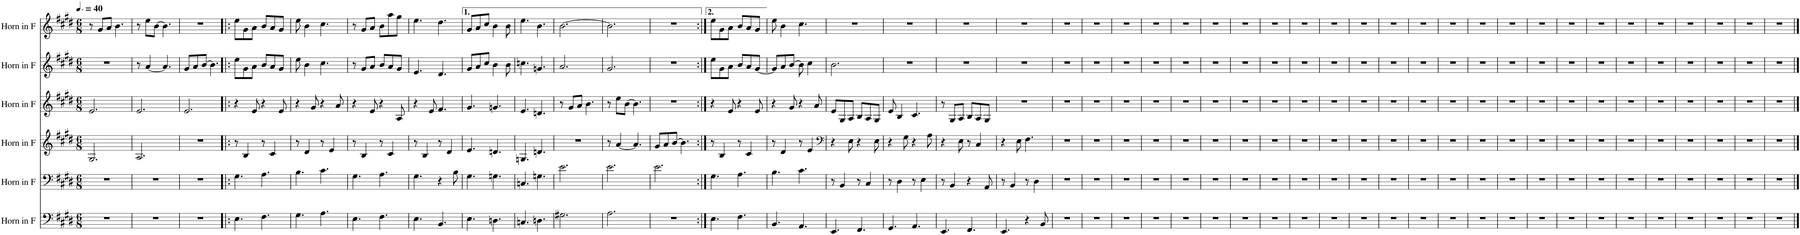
**kern	**kern	**kern	**kern	**kern	**kern
*part6	*part5	*part4	*part3	*part2	*part1
*staff6	*staff5	*staff4	*staff3	*staff2	*staff1
*I"Horn in F	*I"Horn in F	*I"Horn in F	*I"Horn in F	*I"Horn in F	*I"Horn in F
*clefF4	*clefF4	*clefG2	*clefG2	*clefG2	*clefG2
*Trd4c7	*Trd4c7	*Trd4c7	*Trd4c7	*Trd4c7	*Trd4c7
*k[f#c#g#d#]	*k[f#c#g#d#]	*k[f#c#g#d#]	*k[f#c#g#d#]	*k[f#c#g#d#]	*k[f#c#g#d#]
*M6/8	*M6/8	*M6/8	*M6/8	*M6/8	*M6/8
*MM60	*MM60	*MM60	*MM60	*MM60	*MM60
=1	=1	=1	=1	=1	=1
2.r	2.r	2.G#/	2.e/	2.r	8r
.	.	.	.	.	8g#/L
.	.	.	.	.	8a/J
.	.	.	.	.	4.b\
=2	=2	=2	=2	=2	=2
2.r	2.r	2.A/	2.e/	8r	8r
.	.	.	.	[4a/	8ee\L
.	.	.	.	.	[8b\J
.	.	.	.	4.a/]	4.b\]
=3	=3	=3	=3	=3	=3
2.r	2.r	2.r	2.e/	8g#/L	2.r
.	.	.	.	8a/	.
.	.	.	.	[8b/J	.
.	.	.	.	4.b\]	.
=4!|:	=4!|:	=4!|:	=4!|:	=4!|:	=4!|:
4.E\	4.G#\	8r	4r	8ee\L	8ee\L
.	.	4B/	.	8g#\	8g#\
.	.	.	8e/	8a\J	8a\J
4.F#\	4.A\	8r	4r	8b/L	8b/L
.	.	4c#/	.	8a/	8a/
.	.	.	8e/	8g#/J	8g#/J
=5	=5	=5	=5	=5	=5
4.G#\	4.B\	8r	4r	8ee\	8ee\
.	.	4d#/	.	4b\	4b\
.	.	.	8g#/	.	.
4.A\	4.c#\	8r	4r	4.cc#\	4.cc#\
.	.	4e/	.	.	.
.	.	.	8a/	.	.
=6	=6	=6	=6	=6	=6
4.E\	4.G#\	8r	4r	8r	8r
.	.	4B/	.	8g#/L	8g#/L
.	.	.	8e/	8a/J	8a/J
4.F#\	4.A\	8r	4r	8b/L	8b\L
.	.	4c#/	.	8a/	8aa\
.	.	.	8A/	8g#/J	8gg#\J
=7	=7	=7	=7	=7	=7
4.E\	4.G#\	8r	4r	4.e/	4.ee\
.	.	4B/	.	.	.
.	.	.	8e/	.	.
4.BB/	4r	8r	4.f#/	4.d#/	4.dd#\
.	.	4d#/	.	.	.
.	8B\	.	.	.	.
=8	=8	=8	=8	=8	=8
4.E\	4.G#\	4.e/	4.g#/	8g#/L	8g#/L
.	.	.	.	8a/	8a/
.	.	.	.	8cc#/J	8cc#/J
4.Dn\	4.Gn\	4.dn/	4.gn/	4b\	4b\
.	.	.	.	8b\	8b\
=9	=9	=9	=9	=9	=9
4.Cn/	4.Cn/	4.Gn/	4.e/	4.ccn\	4.ee\
4.Dn\	4.Gn\	4.dn/	4.dn/	4.gn/	4.b\
=10	=10	=10	=10	=10	=10
2.G#X\	2.e\	2.r	8r	2.a/	[2.b\
.	.	.	8g#/L	.	.
.	.	.	8a/J	.	.
.	.	.	4.b\	.	.
=11	=11	=11	=11	=11	=11
2.A\	2.e\	8r	8r	2.g#/	2.b\]
.	.	[4a/	8ee\L	.	.
.	.	.	[8b\J	.	.
.	.	4.a/]	4.b\]	.	.
=12	=12	=12	=12	=12	=12
2.r	2.e\	8g#/L	2.r	2.r	2.r
.	.	8a/	.	.	.
.	.	[8b/J	.	.	.
.	.	4.b\]	.	.	.
=13:|!	=13:|!	=13:|!	=13:|!	=13:|!	=13:|!
4.E\	4.G#\	8r	4r	8ee\L	8ee\L
.	.	4B/	.	8g#\	8g#\
.	.	.	8e/	8a\J	8a\J
4.F#\	4.A\	8r	4r	8b/L	8b/L
.	.	4c#/	.	8a/	8a/
.	.	.	8e/	[8g#/J	8g#/J
=14	=14	=14	=14	=14	=14
4.BB/	4.B\	8r	4r	8g#/L]	8ee\
.	.	4d#/	.	8a/	4b\
.	.	.	8g#/	[8b/J	.
4.AA/	4.c#\	8r	4r	8b\]	4.cc#\
.	.	4e/	.	4cc#\	.
.	.	.	8a/	.	.
=15	=15	=15	=15	=15	=15
*	*	*clefF4	*	*	*
4.EE/	8r	4r	8e/L	2.b\	2.r
.	4BB/	.	8G#/	.	.
.	.	8E\	8A/J	.	.
4.FF#/	8r	4r	8B/L	.	.
.	4C#/	.	8A/	.	.
.	.	8E\	8G#/J	.	.
=16	=16	=16	=16	=16	=16
4.GG#/	8r	4r	8e/	2.r	2.r
.	4D#\	.	4B/	.	.
.	.	8G#\	.	.	.
4.AA/	8r	4r	4.c#/	.	.
.	4E\	.	.	.	.
.	.	8A\	.	.	.
=17	=17	=17	=17	=17	=17
4.EE/	8r	4r	8r	2.r	2.r
.	4BB/	.	8G#/L	.	.
.	.	8E\	8A/J	.	.
4.FF#/	4r	8r	8B/L	.	.
.	.	4C#/	8A/	.	.
.	8AA/	.	8G#/J	.	.
=18	=18	=18	=18	=18	=18
4.EE/	8r	4r	2.r	2.r	2.r
.	4BB/	.	.	.	.
.	.	8E\	.	.	.
4r	8r	4.F#\	.	.	.
.	4D#\	.	.	.	.
8BB/	.	.	.	.	.
=19	=19	=19	=19	=19	=19
2.r	2.r	2.r	2.r	2.r	2.r
=20	=20	=20	=20	=20	=20
2.r	2.r	2.r	2.r	2.r	2.r
=21	=21	=21	=21	=21	=21
2.r	2.r	2.r	2.r	2.r	2.r
=22	=22	=22	=22	=22	=22
2.r	2.r	2.r	2.r	2.r	2.r
=23	=23	=23	=23	=23	=23
2.r	2.r	2.r	2.r	2.r	2.r
=24	=24	=24	=24	=24	=24
2.r	2.r	2.r	2.r	2.r	2.r
=25	=25	=25	=25	=25	=25
2.r	2.r	2.r	2.r	2.r	2.r
=26	=26	=26	=26	=26	=26
2.r	2.r	2.r	2.r	2.r	2.r
=27	=27	=27	=27	=27	=27
2.r	2.r	2.r	2.r	2.r	2.r
=28	=28	=28	=28	=28	=28
2.r	2.r	2.r	2.r	2.r	2.r
=29	=29	=29	=29	=29	=29
2.r	2.r	2.r	2.r	2.r	2.r
=30	=30	=30	=30	=30	=30
2.r	2.r	2.r	2.r	2.r	2.r
=31	=31	=31	=31	=31	=31
2.r	2.r	2.r	2.r	2.r	2.r
=32	=32	=32	=32	=32	=32
2.r	2.r	2.r	2.r	2.r	2.r
=33	=33	=33	=33	=33	=33
2.r	2.r	2.r	2.r	2.r	2.r
=34	=34	=34	=34	=34	=34
2.r	2.r	2.r	2.r	2.r	2.r
=35	=35	=35	=35	=35	=35
2.r	2.r	2.r	2.r	2.r	2.r
=36	=36	=36	=36	=36	=36
2.r	2.r	2.r	2.r	2.r	2.r
=37	=37	=37	=37	=37	=37
2.r	2.r	2.r	2.r	2.r	2.r
=38	=38	=38	=38	=38	=38
2.r	2.r	2.r	2.r	2.r	2.r
=39	=39	=39	=39	=39	=39
2.r	2.r	2.r	2.r	2.r	2.r
=40	=40	=40	=40	=40	=40
2.r	2.r	2.r	2.r	2.r	2.r
=41	=41	=41	=41	=41	=41
2.r	2.r	2.r	2.r	2.r	2.r
=42	=42	=42	=42	=42	=42
2.r	2.r	2.r	2.r	2.r	2.r
=43	=43	=43	=43	=43	=43
2.r	2.r	2.r	2.r	2.r	2.r
==	==	==	==	==	==
*-	*-	*-	*-	*-	*-
